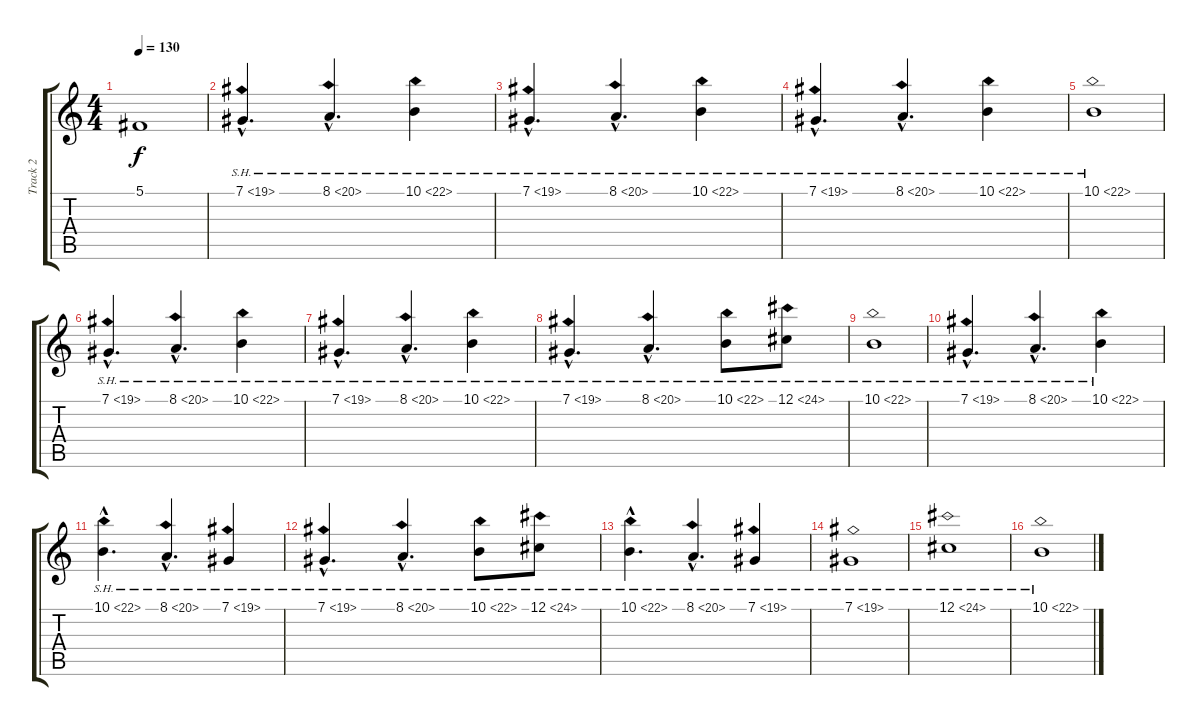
\track ("Track 2" "Track 2") {instrument violin}
\staff {score tabs}
\tuning (Db4 Ab3 E3 B2 Gb2 Db2) {hide}
\ts (4 4)
\tempo 130
\clef g2
\ks c
5.1{t}.1{dy f} |
7.1{sh 12 hac}.4{d} 8.1{sh 12 hac}.4{d} 10.1{sh 12}.4 |
7.1{sh 12 hac}.4{d} 8.1{sh 12 hac}.4{d} 10.1{sh 12}.4 |
7.1{sh 12 hac}.4{d} 8.1{sh 12 hac}.4{d} 10.1{sh 12}.4 |
10.1{sh 12}.1 |
7.1{sh 12 hac}.4{d} 8.1{sh 12 hac}.4{d} 10.1{sh 12}.4 |
7.1{sh 12 hac}.4{d} 8.1{sh 12 hac}.4{d} 10.1{sh 12}.4 |
7.1{sh 12 hac}.4{d} 8.1{sh 12 hac}.4{d} 10.1{sh 12}.8 12.1{sh 12}.8 |
10.1{sh 12}.1 |
7.1{sh 12 hac}.4{d} 8.1{sh 12 hac}.4{d} 10.1{sh 12}.4 |
10.1{sh 12 hac}.4{d} 8.1{sh 12 hac}.4{d} 7.1{sh 12}.4 |
7.1{sh 12 hac}.4{d} 8.1{sh 12 hac}.4{d} 10.1{sh 12}.8 12.1{sh 12}.8 |
10.1{sh 12 hac}.4{d} 8.1{sh 12 hac}.4{d} 7.1{sh 12}.4 |
7.1{sh 12}.1 |
12.1{sh 12}.1 |
10.1{sh 12}.1
